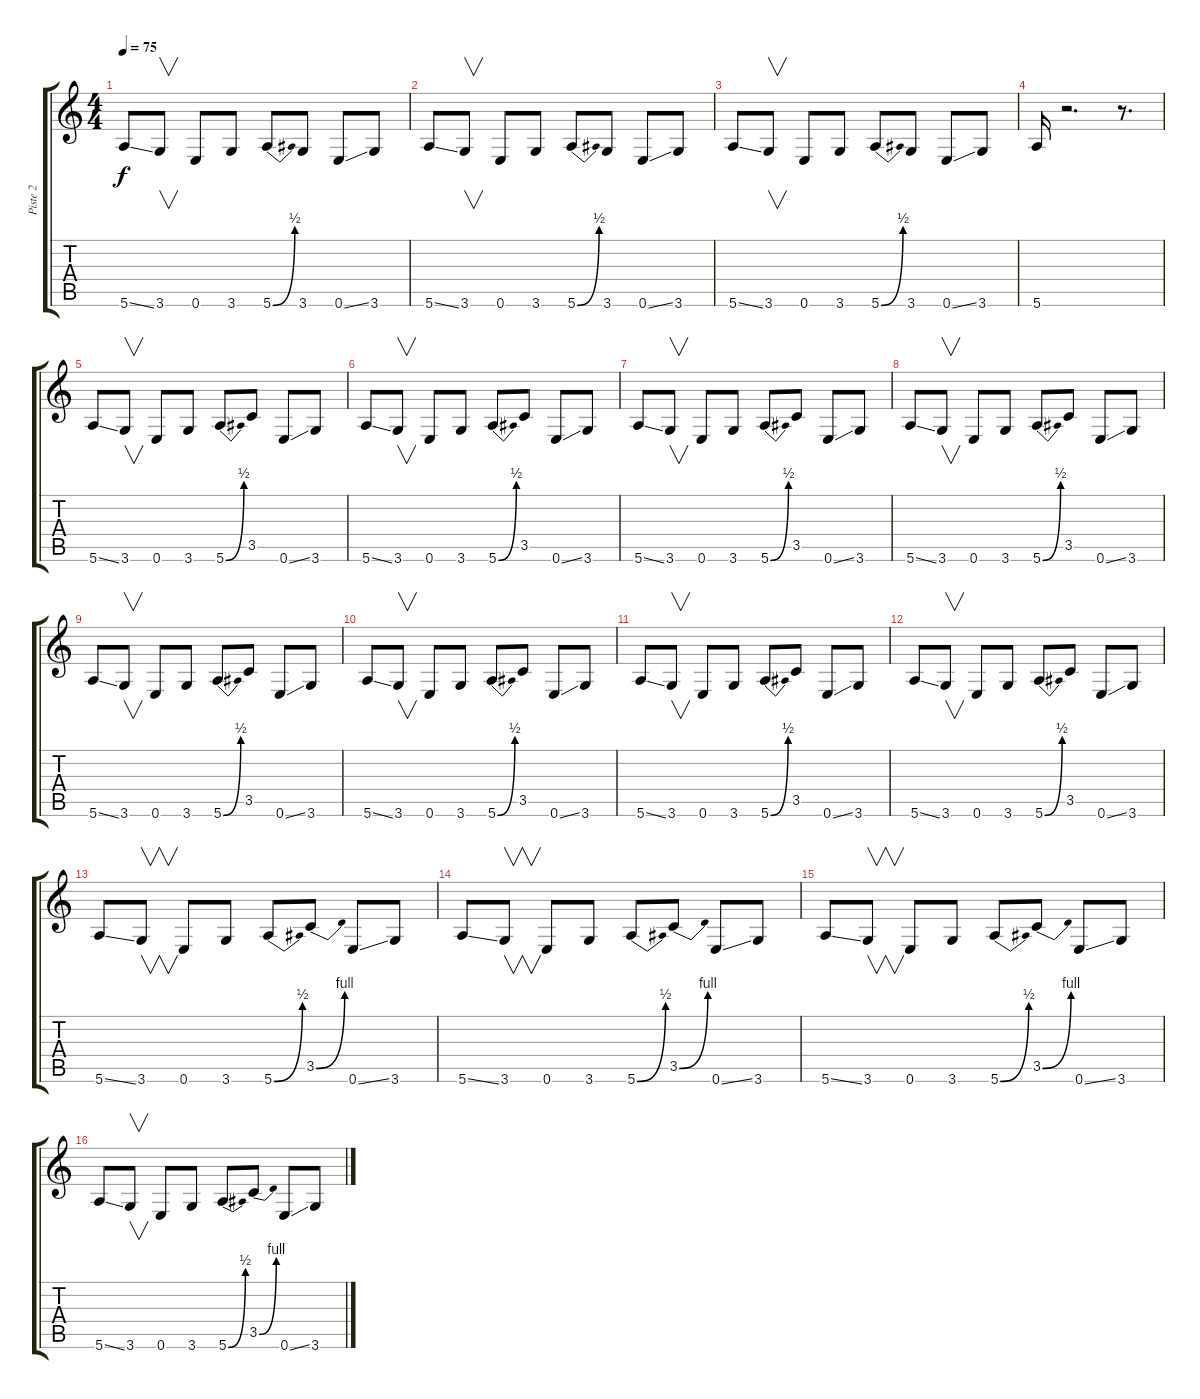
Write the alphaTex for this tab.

\track ("Piste 2" "Piste 2") {instrument electricguitarclean}
\staff {score tabs}
\tuning (E4 B3 G3 D3 A2 E2) {hide}
\ts (4 4)
\tempo 75
\clef g2
\ks c
5.6{ss}.8{dy f} 3.6.8{v} 0.6.8 3.6.8 5.6{be (bend 0 0 60 2)}.8 3.6.8 0.6{ss}.8 3.6.8 |
5.6{ss}.8 3.6.8{v} 0.6.8 3.6.8 5.6{be (bend 0 0 60 2)}.8 3.6.8 0.6{ss}.8 3.6.8 |
5.6{ss}.8 3.6.8{v} 0.6.8 3.6.8 5.6{be (bend 0 0 60 2)}.8 3.6.8 0.6{ss}.8 3.6.8 |
5.6.16 r.2{d} r.8{d} |
5.6{ss}.8 3.6.8{v} 0.6.8 3.6.8 5.6{be (bend 0 0 60 2)}.8 3.5.8 0.6{ss}.8 3.6.8 |
5.6{ss}.8 3.6.8{v} 0.6.8 3.6.8 5.6{be (bend 0 0 60 2)}.8 3.5.8 0.6{ss}.8 3.6.8 |
5.6{ss}.8 3.6.8{v} 0.6.8 3.6.8 5.6{be (bend 0 0 60 2)}.8 3.5.8 0.6{ss}.8 3.6.8 |
5.6{ss}.8 3.6.8{v} 0.6.8 3.6.8 5.6{be (bend 0 0 60 2)}.8 3.5.8 0.6{ss}.8 3.6.8 |
5.6{ss}.8 3.6.8{v} 0.6.8 3.6.8 5.6{be (bend 0 0 60 2)}.8 3.5.8 0.6{ss}.8 3.6.8 |
5.6{ss}.8 3.6.8{v} 0.6.8 3.6.8 5.6{be (bend 0 0 60 2)}.8 3.5.8 0.6{ss}.8 3.6.8 |
5.6{ss}.8 3.6.8{v} 0.6.8 3.6.8 5.6{be (bend 0 0 60 2)}.8 3.5.8 0.6{ss}.8 3.6.8 |
5.6{ss}.8 3.6.8{v} 0.6.8 3.6.8 5.6{be (bend 0 0 60 2)}.8 3.5.8 0.6{ss}.8 3.6.8 |
5.6{ss}.8 3.6.8{v} 0.6.8 3.6.8 5.6{be (bend 0 0 60 2)}.8 3.5{be (bend 0 0 60 4)}.8 0.6{ss}.8 3.6.8 |
5.6{ss}.8 3.6.8{v} 0.6.8 3.6.8 5.6{be (bend 0 0 60 2)}.8 3.5{be (bend 0 0 60 4)}.8 0.6{ss}.8 3.6.8 |
5.6{ss}.8 3.6.8{v} 0.6.8 3.6.8 5.6{be (bend 0 0 60 2)}.8 3.5{be (bend 0 0 60 4)}.8 0.6{ss}.8 3.6.8 |
5.6{ss}.8 3.6.8{v} 0.6.8 3.6.8 5.6{be (bend 0 0 60 2)}.8 3.5{be (bend 0 0 60 4)}.8 0.6{ss}.8 3.6.8
